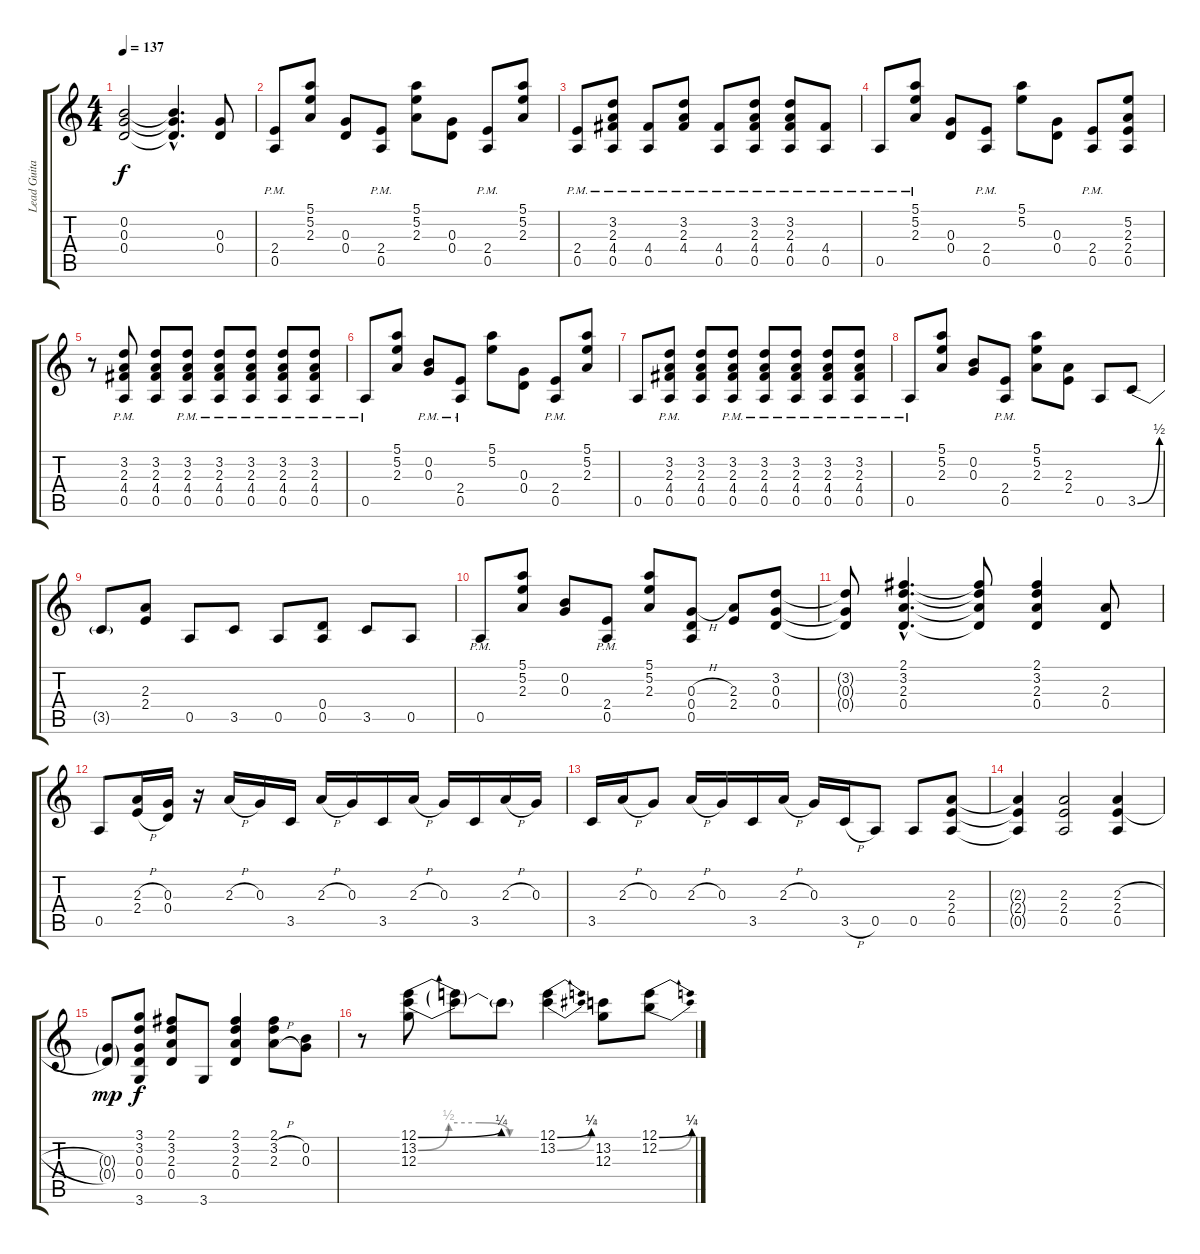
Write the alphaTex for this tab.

\track ("Lead Guitar" "Lead Guita") {instrument overdrivenguitar}
\staff {score tabs}
\tuning (E4 B3 G3 D3 A2 E2) {hide}
\ts (4 4)
\tempo 137
\clef g2
\ks c
(0.2{t} 0.3{t} 0.4{t}).2{dy f} (0.2{hac t} 0.3{hac t} 0.4{hac t}).4{d} (0.3 0.4).8 |
(2.4 0.5{pm}).8 (5.1 5.2 2.3).8 (0.3 0.4).8 (2.4 0.5{pm}).8 (5.1 5.2 2.3).8 (0.3 0.4).8 (2.4 0.5{pm}).8 (5.1 5.2 2.3).8 |
(2.4 0.5{pm}).8 (3.2 2.3 4.4 0.5{pm}).8 (4.4 0.5{pm}).8 (3.2 2.3 4.4{pm}).8 (4.4 0.5{pm}).8 (3.2 2.3 4.4 0.5{pm}).8 (3.2 2.3 4.4 0.5{pm}).8 (4.4 0.5{pm}).8 |
0.5{pm}.8 (5.1 5.2 2.3{pm}).8 (0.3 0.4).8 (2.4 0.5{pm}).8 (5.1 5.2).8 (0.3 0.4).8 (2.4 0.5{pm}).8 (5.2 2.3 2.4 0.5).8 |
r.8 (3.2 2.3 4.4 0.5{pm}).8 (3.2 2.3 4.4 0.5).8 (3.2 2.3 4.4 0.5{pm}).8 (3.2 2.3 4.4 0.5{pm}).8 (3.2 2.3 4.4 0.5{pm}).8 (3.2 2.3 4.4 0.5{pm}).8 (3.2 2.3 4.4 0.5{pm}).8 |
0.5{pm}.8 (5.1 5.2 2.3).8 (0.2 0.3{pm}).8 (2.4 0.5{pm}).8 (5.1 5.2).8 (0.3 0.4).8 (2.4 0.5{pm}).8 (5.1 5.2 2.3).8 |
0.5.8 (3.2 2.3 4.4 0.5{pm}).8 (3.2 2.3 4.4 0.5).8 (3.2 2.3 4.4 0.5{pm}).8 (3.2 2.3 4.4 0.5{pm}).8 (3.2 2.3 4.4 0.5{pm}).8 (3.2 2.3 4.4 0.5{pm}).8 (3.2 2.3 4.4 0.5{pm}).8 |
0.5{pm}.8 (5.1 5.2 2.3).8 (0.2 0.3).8 (2.4 0.5{pm}).8 (5.1 5.2 2.3).8 (2.3 2.4).8 0.5.8 3.5{be (bend 0 0 60 2)}.8 |
3.5{t}.8 (2.3 2.4).8 0.5.8 3.5.8 0.5.8 (0.4 0.5).8 3.5.8 0.5.8 |
0.5{pm}.8 (5.1 5.2 2.3).8 (0.2 0.3).8 (2.4 0.5{pm}).8 (5.1 5.2 2.3).8 (0.3{h} 0.4 0.5).8 (2.3 2.4).8 (3.2 0.3 0.4).8 |
(3.2{t} 0.3{t} 0.4{t}).8 (2.1{hac} 3.2{hac} 2.3{hac} 0.4{hac}).4{d} (2.1{t} 3.2{t} 2.3{t} 0.4{t}).8 (2.1 3.2 2.3 0.4).4 (2.3 0.4).8 |
0.5.8 (2.3{h} 2.4{h}).16 (0.3 0.4).16 r.16 2.3{h}.16 0.3.16 3.5.16 2.3{h}.16 0.3.16 3.5.16 2.3{h}.16 0.3.16 3.5.16 2.3{h}.16 0.3.16 |
3.5.16 2.3{h}.16 0.3.8 2.3{h}.16 0.3.16 3.5.16 2.3{h}.16 0.3.16 3.5{h}.16 0.5.8 0.5.8 (2.3 2.4 0.5).8 |
(2.3{t} 2.4{t} 0.5{t}).4 (2.3 2.4 0.5).2 (2.3{h} 2.4{h} 0.5).4 |
(0.3{g} 0.4{g}).8{dy mp} (3.1 3.2 0.3 0.4 3.6).8{dy f} (2.1 3.2 2.3 0.4).8 3.6.8 (2.1 3.2 2.3 0.4).4 (2.1 3.2{h} 2.3{h}).8 (0.2 0.3).8 |
r.8 (12.1{be (bend 0 0 60 1)} 13.2{be (custom 0 0 15 2 30 2 45 0 60 0)} 12.3).8 (12.1{t} 13.2{t}).8 13.2{t}.8 (12.1{be (bend 0 0 60 1)} 13.2{be (bend 0 0 60 2)}).4 (13.2 12.3).8 (12.1{be (bend 0 0 60 1)} 12.2{be (bend 0 0 60 2)}).8
